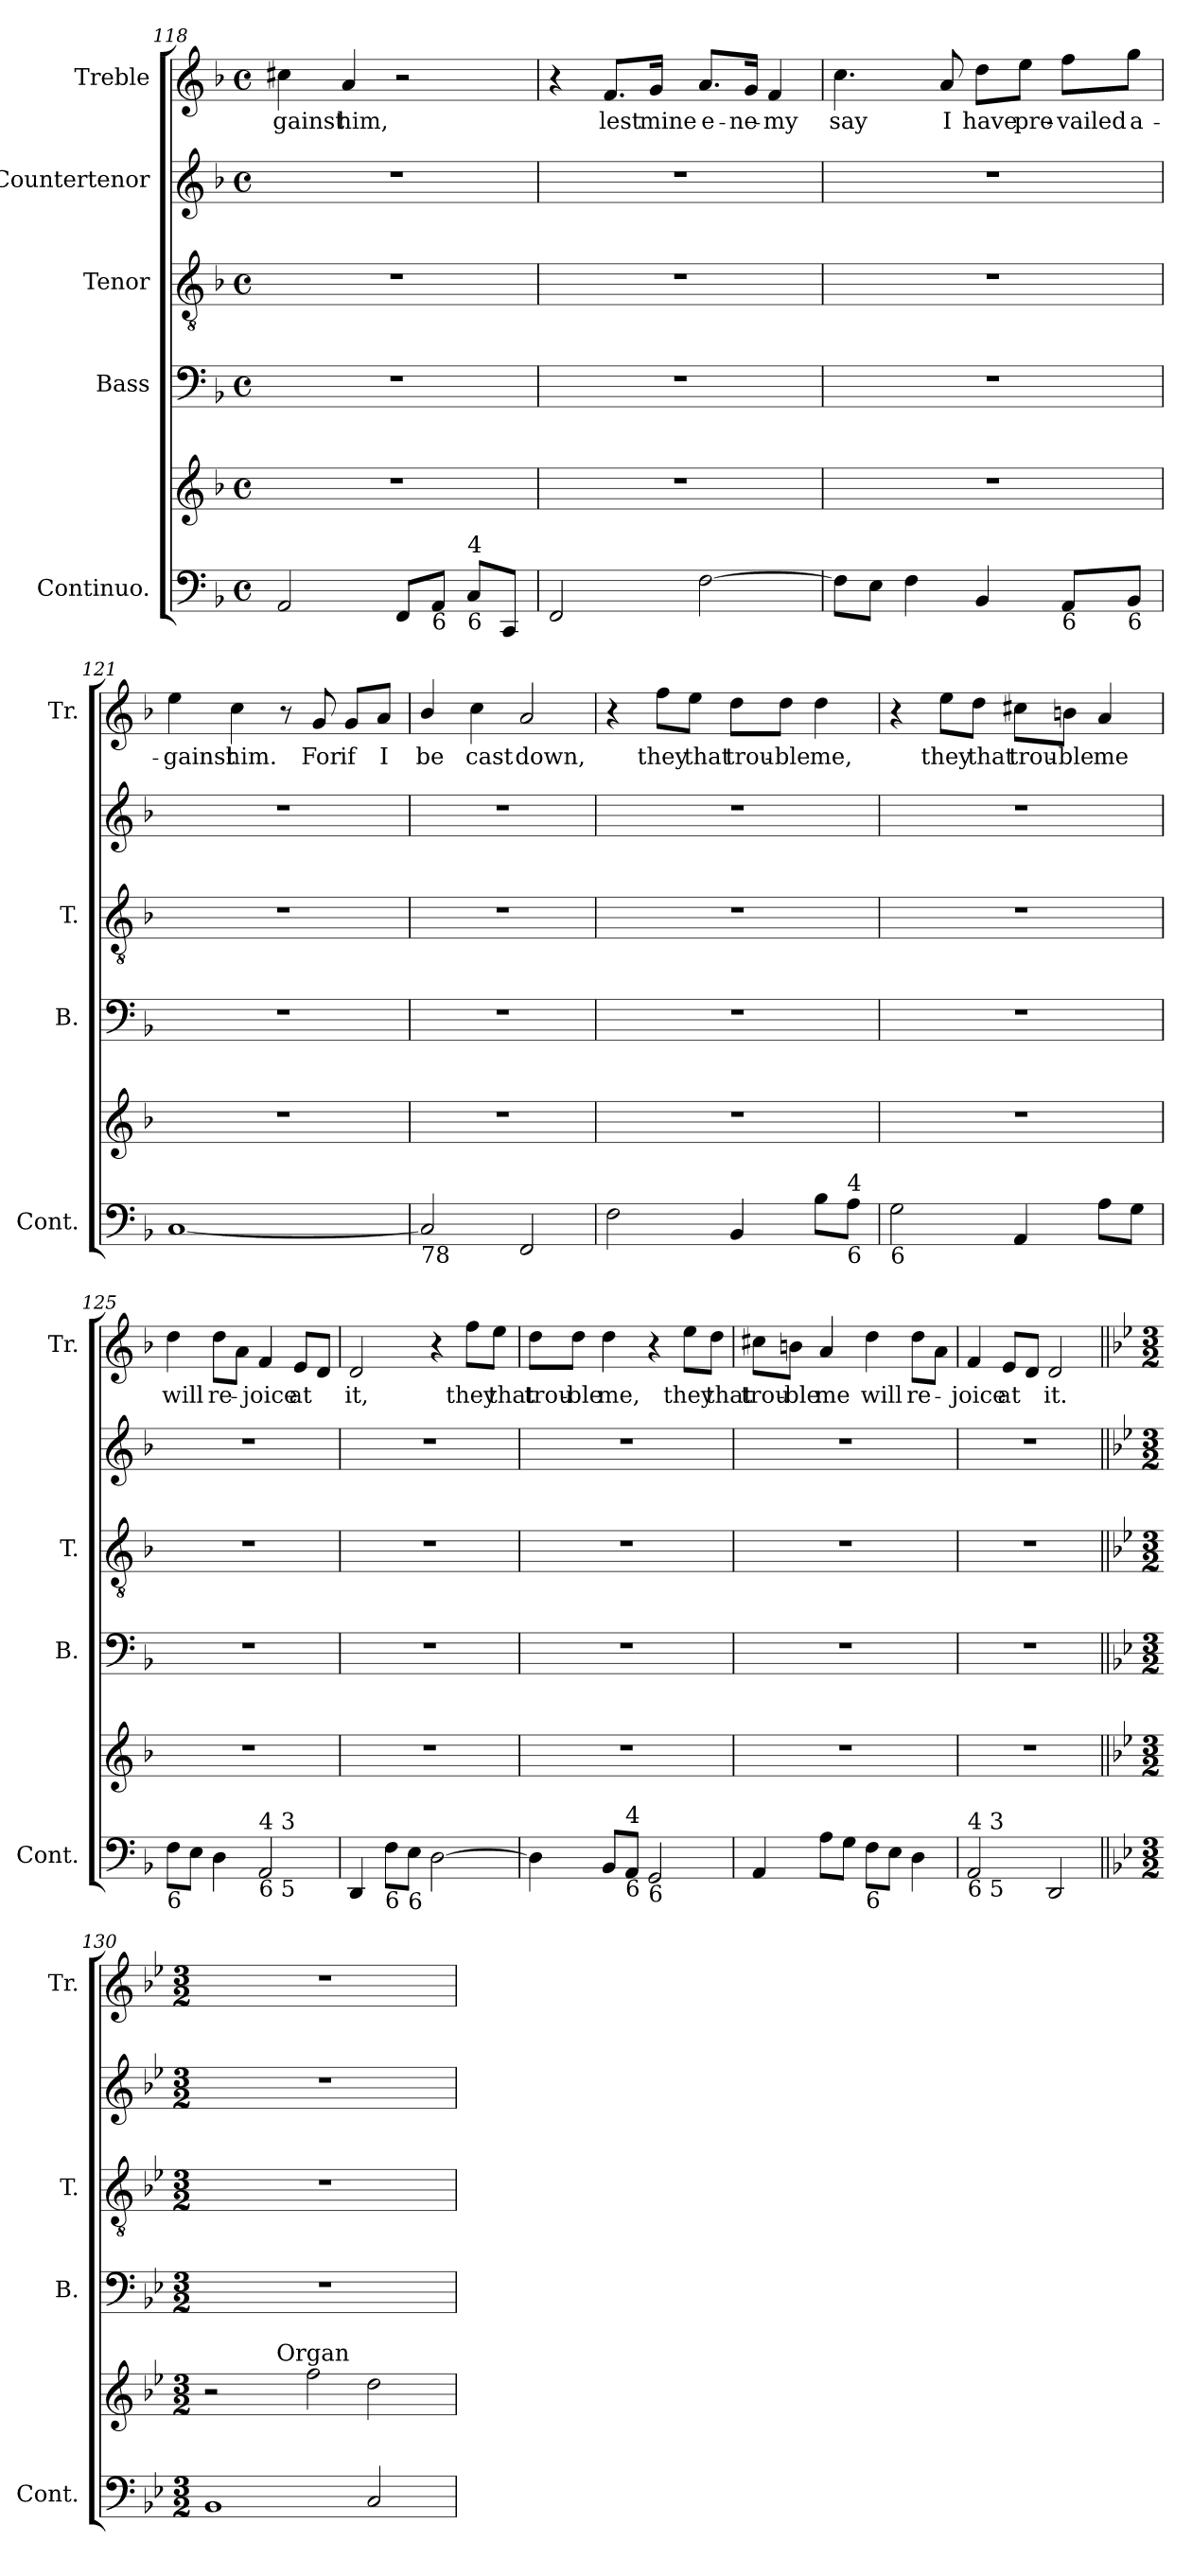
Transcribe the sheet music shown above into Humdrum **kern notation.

**kern	**kern	**kern	**kern	**kern	**kern	**text
*part5	*part5	*part4	*part3	*part2	*part1	*part1
*staff6	*staff5	*staff4	*staff3	*staff2	*staff1	*staff1
*I"Continuo.	*	*I"Bass	*I"Tenor	*I"Countertenor	*I"Treble	*
*I'Cont.	*	*I'B.	*I'T.	*	*I'Tr.	*
*clefF4	*clefG2	*clefF4	*clefGv2	*clefG2	*clefG2	*
*	*	*	*ITrd7c12	*	*	*
*k[b-]	*k[b-]	*k[b-]	*k[b-]	*k[b-]	*k[b-]	*
*F:	*F:	*F:	*F:	*F:	*F:	*
*M4/4	*M4/4	*M4/4	*M4/4	*M4/4	*M4/4	*
*met(c)	*met(c)	*met(c)	*met(c)	*met(c)	*met(c)	*
=118	=118	=118	=118	=118	=118	=118
!	!	!	!	!	!	!LO:LY:b:color=#000000
2AAi/	1r	1r	1r	1r	4cc#Xi\	-gainst
!	!	!	!	!	!	!LO:LY:b:color=#000000
.	.	.	.	.	4ai/	him,
8FFi/L	.	.	.	.	2r	.
!LO:TX:b:t=6	!	!	!	!	!	!
8AAi/J	.	.	.	.	.	.
!LO:TX:b:t=6	!	!	!	!	!	!
!LO:TX:t=4	!	!	!	!	!	!
8Ci/L	.	.	.	.	.	.
8CCi/J	.	.	.	.	.	.
!!LO:PB:g=z
=119	=119	=119	=119	=119	=119	=119
2FFi/	1r	1r	1r	1r	4r	.
!	!	!	!	!	!	!LO:LY:b:color=#000000
.	.	.	.	.	8.fi/L	lest
!	!	!	!	!	!	!LO:LY:b:color=#000000
.	.	.	.	.	16gi/Jk	mine
!	!	!	!	!	!	!LO:LY:b:color=#000000
[2Fi\	.	.	.	.	8.ai/L	e-
!	!	!	!	!	!	!LO:LY:b:color=#000000
.	.	.	.	.	16gi/Jk	-ne-
!	!	!	!	!	!	!LO:LY:b:color=#000000
.	.	.	.	.	4fi/	-my
=120	=120	=120	=120	=120	=120	=120
!	!	!	!	!	!	!LO:LY:b:color=#000000
8Fi\L]	1r	1r	1r	1r	4.cci\	say
8Ei\J	.	.	.	.	.	.
4Fi\	.	.	.	.	.	.
!	!	!	!	!	!	!LO:LY:b:color=#000000
.	.	.	.	.	8ai/	I
!	!	!	!	!	!	!LO:LY:b:color=#000000
4BB-i/	.	.	.	.	8ddi\L	have
!	!	!	!	!	!	!LO:LY:b:color=#000000
.	.	.	.	.	8eei\J	pre-
!LO:TX:b:t=6	!	!	!	!	!	!
!	!	!	!	!	!	!LO:LY:b:color=#000000
8AAi/L	.	.	.	.	8ffi\L	-vailed
!LO:TX:b:t=6	!	!	!	!	!	!
!	!	!	!	!	!	!LO:LY:b:color=#000000
8BB-i/J	.	.	.	.	8ggi\J	a-
=121	=121	=121	=121	=121	=121	=121
!	!	!	!	!	!	!LO:LY:b:color=#000000
[1Ci	1r	1r	1r	1r	4eei\	-gainst
!	!	!	!	!	!	!LO:LY:b:color=#000000
.	.	.	.	.	4cci\	him.
.	.	.	.	.	8r	.
!	!	!	!	!	!	!LO:LY:b:color=#000000
.	.	.	.	.	8gi/	For
!	!	!	!	!	!	!LO:LY:b:color=#000000
.	.	.	.	.	8gi/L	if
!	!	!	!	!	!	!LO:LY:b:color=#000000
.	.	.	.	.	8ai/J	I
=122	=122	=122	=122	=122	=122	=122
!LO:TX:b:t=78	!	!	!	!	!	!
!	!	!	!	!	!	!LO:LY:b:color=#000000
2Ci/]	1r	1r	1r	1r	4b-i/	be
!	!	!	!	!	!	!LO:LY:b:color=#000000
.	.	.	.	.	4cci\	cast
!	!	!	!	!	!	!LO:LY:b:color=#000000
2FFi/	.	.	.	.	2ai/	down,
!!LO:LB:g=z
=123	=123	=123	=123	=123	=123	=123
2Fi\	1r	1r	1r	1r	4r	.
!	!	!	!	!	!	!LO:LY:b:color=#000000
.	.	.	.	.	8ffi\L	they
!	!	!	!	!	!	!LO:LY:b:color=#000000
.	.	.	.	.	8eei\J	that
!	!	!	!	!	!	!LO:LY:b:color=#000000
4BB-i/	.	.	.	.	8ddi\L	trou-
!	!	!	!	!	!	!LO:LY:b:color=#000000
.	.	.	.	.	8ddi\J	-ble
!	!	!	!	!	!	!LO:LY:b:color=#000000
8B-i\L	.	.	.	.	4ddi\	me,
!LO:TX:b:t=6	!	!	!	!	!	!
!LO:TX:t=4	!	!	!	!	!	!
8Ai\J	.	.	.	.	.	.
=124	=124	=124	=124	=124	=124	=124
!LO:TX:b:t=6	!	!	!	!	!	!
2Gi\	1r	1r	1r	1r	4r	.
!	!	!	!	!	!	!LO:LY:b:color=#000000
.	.	.	.	.	8eei\L	they
!	!	!	!	!	!	!LO:LY:b:color=#000000
.	.	.	.	.	8ddi\J	that
!	!	!	!	!	!	!LO:LY:b:color=#000000
4AAi/	.	.	.	.	8cc#Xi\L	trou-
!	!	!	!	!	!	!LO:LY:b:color=#000000
.	.	.	.	.	8bni\J	-ble
!	!	!	!	!	!	!LO:LY:b:color=#000000
8Ai\L	.	.	.	.	4ai/	me
8Gi\J	.	.	.	.	.	.
=125	=125	=125	=125	=125	=125	=125
!LO:TX:b:t=6	!	!	!	!	!	!
!	!	!	!	!	!	!LO:LY:b:color=#000000
8Fi\L	1r	1r	1r	1r	4ddi\	will
8Ei\J	.	.	.	.	.	.
!	!	!	!	!	!	!LO:LY:b:color=#000000
4Di\	.	.	.	.	8ddi\L	re-
.	.	.	.	.	8ai\J	.
!LO:TX:b:t=6        5	!	!	!	!	!	!
!LO:TX:t=4        3	!	!	!	!	!	!
!	!	!	!	!	!	!LO:LY:b:color=#000000
2AAi/	.	.	.	.	4fi/	-joice
!	!	!	!	!	!	!LO:LY:b:color=#000000
.	.	.	.	.	8ei/L	at
.	.	.	.	.	8di/J	.
!!LO:LB:g=z
=126	=126	=126	=126	=126	=126	=126
!	!	!	!	!	!	!LO:LY:b:color=#000000
4DDi/	1r	1r	1r	1r	2di/	it,
!LO:TX:b:t=6	!	!	!	!	!	!
8Fi\L	.	.	.	.	.	.
!LO:TX:b:t=6	!	!	!	!	!	!
8Ei\J	.	.	.	.	.	.
[2Di\	.	.	.	.	4r	.
!	!	!	!	!	!	!LO:LY:b:color=#000000
.	.	.	.	.	8ffi\L	they
!	!	!	!	!	!	!LO:LY:b:color=#000000
.	.	.	.	.	8eei\J	that
=127	=127	=127	=127	=127	=127	=127
!	!	!	!	!	!	!LO:LY:b:color=#000000
4Di\]	1r	1r	1r	1r	8ddi\L	trou-
!	!	!	!	!	!	!LO:LY:b:color=#000000
.	.	.	.	.	8ddi\J	-ble
!	!	!	!	!	!	!LO:LY:b:color=#000000
8BB-i/L	.	.	.	.	4ddi\	me,
!LO:TX:b:t=6	!	!	!	!	!	!
!LO:TX:t=4	!	!	!	!	!	!
8AAi/J	.	.	.	.	.	.
!LO:TX:b:t=6	!	!	!	!	!	!
2GGi/	.	.	.	.	4r	.
!	!	!	!	!	!	!LO:LY:b:color=#000000
.	.	.	.	.	8eei\L	they
!	!	!	!	!	!	!LO:LY:b:color=#000000
.	.	.	.	.	8ddi\J	that
=128	=128	=128	=128	=128	=128	=128
!	!	!	!	!	!	!LO:LY:b:color=#000000
4AAi/	1r	1r	1r	1r	8cc#Xi\L	trou-
!	!	!	!	!	!	!LO:LY:b:color=#000000
.	.	.	.	.	8bni\J	-ble
!	!	!	!	!	!	!LO:LY:b:color=#000000
8Ai\L	.	.	.	.	4ai/	me
8Gi\J	.	.	.	.	.	.
!LO:TX:b:t=6	!	!	!	!	!	!
!	!	!	!	!	!	!LO:LY:b:color=#000000
8Fi\L	.	.	.	.	4ddi\	will
8Ei\J	.	.	.	.	.	.
!	!	!	!	!	!	!LO:LY:b:color=#000000
4Di\	.	.	.	.	8ddi\L	re-
.	.	.	.	.	8ai\J	.
=129	=129	=129	=129	=129	=129	=129
!LO:TX:b:t=6        5	!	!	!	!	!	!
!LO:TX:t=4        3	!	!	!	!	!	!
!	!	!	!	!	!	!LO:LY:b:color=#000000
2AAi/	1r	1r	1r	1r	4fi/	-joice
!	!	!	!	!	!	!LO:LY:b:color=#000000
.	.	.	.	.	8ei/L	at
.	.	.	.	.	8di/J	.
!	!	!	!	!	!	!LO:LY:b:color=#000000
2DDi/	.	.	.	.	2di/	it.
!!LO:LB:g=z
=130||	=130||	=130||	=130||	=130||	=130||	=130||
*k[b-e-]	*k[b-e-]	*k[b-e-]	*k[b-e-]	*k[b-e-]	*k[b-e-]	*
*g:	*g:	*g:	*g:	*g:	*g:	*
*M3/2	*M3/2	*M3/2	*M3/2	*M3/2	*M3/2	*
!	!	!LO:N:vis=1	!LO:N:vis=1	!LO:N:vis=1	!LO:N:vis=1	!
*	*^	*	*	*	*	*
1BB-i	2r	4ryy	1.r	1.r	1.r	1.r	.
.	.	16ryy	.	.	.	.	.
.	.	64ryy	.	.	.	.	.
.	.	128ryy	.	.	.	.	.
.	.	512.ryy	.	.	.	.	.
!	!	!LO:TX:a:t=Organ	!	!	!	!	!
.	.	1ryy	.	.	.	.	.
.	2ffi\	.	.	.	.	.	.
2Ci/	2ddi\	.	.	.	.	.	.
.	.	8ryy	.	.	.	.	.
.	.	32ryy	.	.	.	.	.
.	.	256ryy	.	.	.	.	.
.	.	1024ryy	.	.	.	.	.
*	*v	*v	*	*	*	*	*
=	=	=	=	=	=	=
*-	*-	*-	*-	*-	*-	*-
